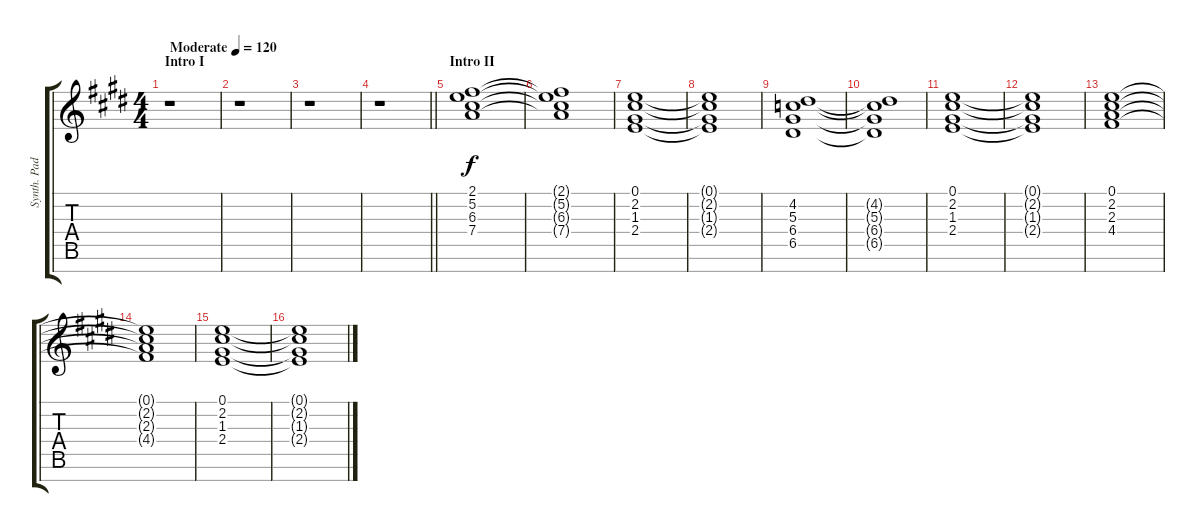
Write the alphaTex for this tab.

\track ("Synth. Pad" "Synth. Pad") {instrument pad4choir}
\staff {score tabs}
\tuning (E5 B4 G4 D4 A3 E3 B2) {hide}
\ts (4 4)
\section ("" "Intro I")
\tempo (120 "Moderate")
\clef g2
\ks e
r.1{dy f instrument pad4choir} |
r.1 |
r.1 |
\barLineRight lightlight
r.1 |
\section ("" "Intro II")
(2.1 5.2 6.3 7.4).1 |
(2.1{t} 5.2{t} 6.3{t} 7.4{t}).1 |
(0.1 2.2 1.3 2.4).1 |
(0.1{t} 2.2{t} 1.3{t} 2.4{t}).1 |
(4.2 5.3 6.4 6.5).1 |
(4.2{t} 5.3{t} 6.4{t} 6.5{t}).1 |
(0.1 2.2 1.3 2.4).1 |
(0.1{t} 2.2{t} 1.3{t} 2.4{t}).1 |
(0.1 2.2 2.3 4.4).1 |
(0.1{t} 2.2{t} 2.3{t} 4.4{t}).1 |
(0.1 2.2 1.3 2.4).1 |
(0.1{t} 2.2{t} 1.3{t} 2.4{t}).1
